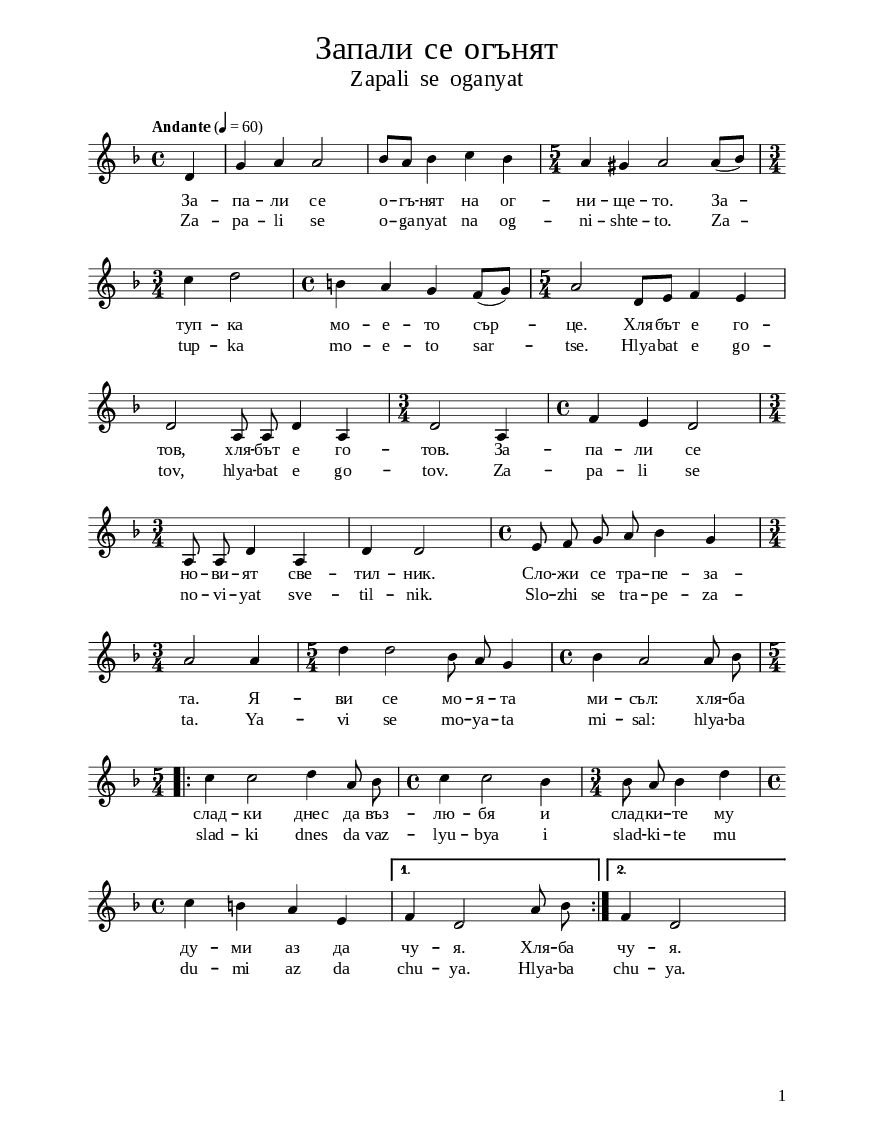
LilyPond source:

\version "2.18.2"

\paper {
  #(set-paper-size "a5")
}

\bookpart {
\paper {
  print-all-headers = ##t
  print-page-number = ##t
  print-first-page-number = ##t

  % put page numbers on the bottom
  oddHeaderMarkup = \markup ""
  evenHeaderMarkup = \markup ""
  oddFooterMarkup = \markup
    \fill-line {
      ""
      \on-the-fly #print-page-number-check-first \fromproperty #'page:page-number-string
    }
  evenFooterMarkup = \markup
    \fill-line {
      \on-the-fly #print-page-number-check-first \fromproperty #'page:page-number-string
      ""
    }

  left-margin = 1.5\cm
  right-margin = 1.5\cm
  top-margin = 1.6\cm
  bottom-margin = 1.2\cm
  ragged-bottom = ##t % do not spread the staves to fill the whole vertical space

  % change lyrics and titles font (affects notes also)
  fonts =
    #(make-pango-font-tree
     "Times New Roman"
     "DejaVu Sans"
     "DejaVu Sans Mono"
     (/ (* staff-height pt) 3.6))

  % change distance between staves
  system-system-spacing =
    #'((basic-distance . 12)
       (minimum-distance . 6)
       (padding . 1)
       (stretchability . 12))
}

\header {
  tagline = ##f
}

\score{
  \layout { 
    indent = 0.0\cm % remove first line indentation
    ragged-last = ##f % do not spread last line to fill the whole space
    \context {
      \Score
      \omit BarNumber %remove bar numbers
    } % context

    \context { % change staff size
      \Staff
      fontSize = #+0 % affects notes size only
      \override StaffSymbol #'staff-space = #(magstep -3)
      \override StaffSymbol #'thickness = #0.5
      \override BarLine #'hair-thickness = #1
      %\override StaffSymbol #'ledger-line-thickness = #'(0 . 0)
    }

    \context { % adjust space between staff and lyrics and between the two lyric lines
      \Lyrics
      \override VerticalAxisGroup.nonstaff-relatedstaff-spacing = #'((basic-distance . 4.5))
      \override VerticalAxisGroup.nonstaff-nonstaff-spacing = #'((minimum-distance . 2))
    }
  } % layout

   \new Voice \absolute  {
    \clef treble
    \key d \minor
    \time 4/4 
    \tempo \markup { % make tempo note smaller
      \concat { "Andante " \normal-text { "(" }
          \teeny \general-align #Y #DOWN \note #"4" #0.8
          \normal-text { " = 60)" }
      }
    }  
  
	
\partial 4
 
 d'4 | g'4 a' a'2 | bes'8 a' bes'4 c'' bes' | \time 5/4  a'4 gis' a'2 a'8 ( bes' ) \break |

\time 3/4  c''4 d''2 | \time 4/4  b'4 a' g' f'8 ( g' ) | \time 5/4  a'2 d'8 e' f'4 e' \break | 
  
 \autoBeamOff d'2 a8 a d'4 a |  \time 3/4  d'2 a4 |  \time 4/4  f'4 e' d'2 \break |

 \time 3/4  a8 a d'4 a | d'4 d'2 | \time 4/4  e'8 f' g' a' bes'4 g' \break | 
  
  \time 3/4  a'2 a'4 |  \time 5/4  d''4 d''2 bes'8 a' g'4 | \time 4/4  bes'4 a'2 a'8 bes' \break |

\time 5/4  \repeat volta 2 { c''4 c''2 d''4 a'8 bes' | \time 4/4  c''4 c''2 bes'4 | \time 3/4  bes'8 a' bes'4 d'' \break |

\time 4/4  c''4 b' a' e' } \alternative { { | f'4 d'2 a'8 bes' | } {  f'4 d'2 s4 } }
  }
  
 \addlyrics {За -- па --
  ли се о -- гъ -- нят на ог -- ни -- ще -- то.
  За -- туп -- ка мо -- е -- то сър -- це. Хля --
  бът е го -- тов, хля -- бът е го -- тов. За --
  па -- ли се но -- ви -- ят све -- тил -- ник.
  Сло -- жи се тра -- пе -- за -- та. Я -- ви се
  мо -- я -- та ми -- съл: хля -- ба слад -- ки
  днес да въз -- лю -- бя и слад -- ки -- те му
  ду -- ми аз да чу -- я. Хля -- ба чу -- я.

  
  }

  \addlyrics {
    Za -- pa --
  li se o -- ga -- nyat na og -- ni -- shte -- to.
  Za -- tup -- ka mo -- e -- to sar -- tse. Hlya --
  bat e go -- tov, hlya -- bat e go -- tov. Za --
  pa -- li se no -- vi -- yat sve -- til -- nik.
  Slo -- zhi se tra -- pe -- za -- ta. Ya -- vi se
  mo -- ya -- ta mi -- sal: hlya -- ba slad -- ki
  dnes da vaz -- lyu -- bya i slad -- ki -- te mu
  du -- mi az da chu -- ya. Hlya -- ba chu -- ya.

    
  }
  
  \header {
    title = \markup \column \normal-text \fontsize #2.5 {
              \center-align
              \line { Запали се огънят }
              \vspace #-0.6
              \center-align
              \line \fontsize #-3 {Zapali se oganyat }
              \vspace #-0.8
              \center-align
              \line \fontsize #-3 { " " }
            }
  }
  
  
  
  \midi{}

} % score





\pageBreak

% include foreign translation(s) of the song
\version "2.18.2"

\markup \fill-line { \fontsize #6 "Das Feuer entzündete sich" }
\markup \null
\markup \null
\markup \fontsize #+2.5 {
    \hspace #10
    \override #'(baseline-skip . 2)
    
        \column {
     \line { " " }      
 \line { " "Das Feuer der Feuerstelle entzündete sich.  }

 \line { " "Mein Herz begann zu schlagen, das Brot ist bereit.  }

 \line { " "Das Brot ist bereit, der neue Leuchter wurde anzündet.  }

 \line { " "Der Tisch ist gedeckt, mein Gedanke ist erschienen.  }

 \line { " "Möge ich heute das wohlschmeckende Brot lieben   }

 \line { " "und seine süßen Worte hören.   }
      
       
    }
    
    
}
    


} % bookpart
